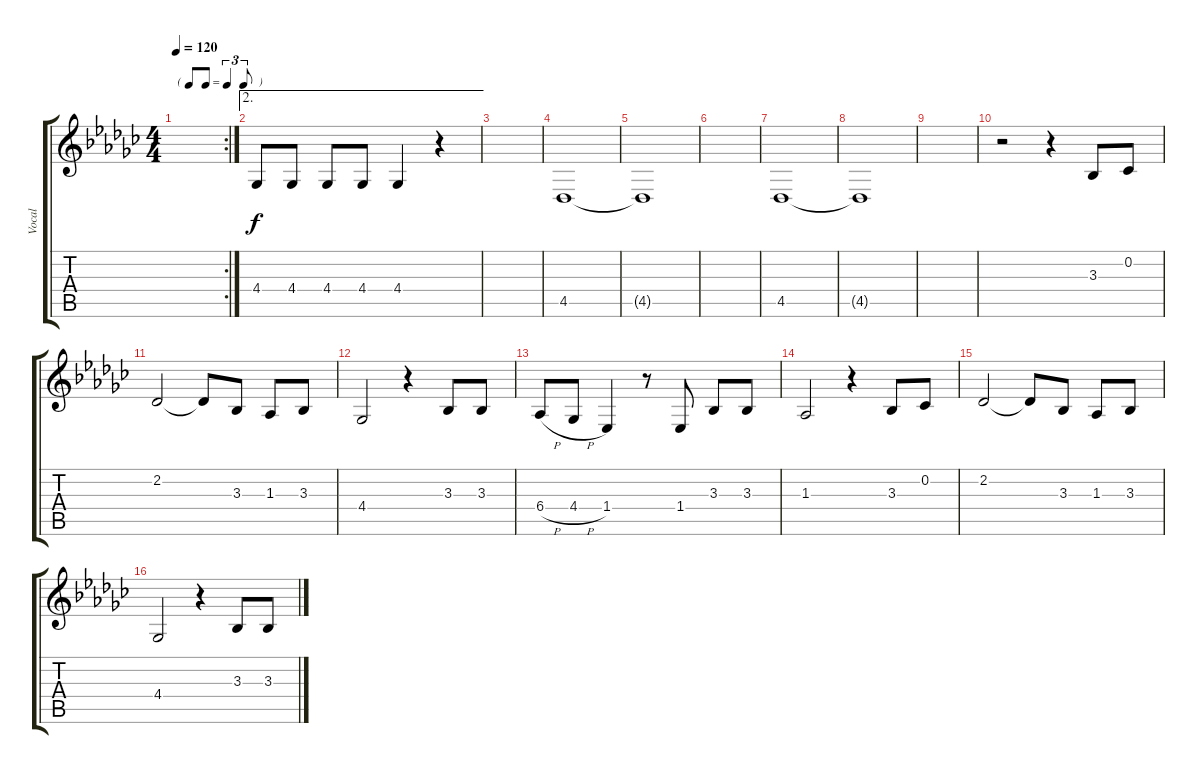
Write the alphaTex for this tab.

\track ("Vocal" "Vocal") {instrument sopranosax}
\staff {score tabs}
\tuning (E4 B3 G3 D3 A2 E2) {hide}
\rc 2
\ts (4 4)
\tf triplet8th
\tempo 120
\clef g2
\ks gb
|
\ae 2
4.4.8 4.4.8 4.4.8 4.4.8 4.4.4 r.4 |
|
4.5.1{instrument seashore} |
4.5{t}.1 |
|
4.5.1 |
4.5{t}.1 |
|
r.2{instrument sopranosax} r.4 3.3.8 0.2.8 |
2.2.2 2.2{t}.8 3.3.8 1.3.8 3.3.8 |
4.4.2 r.4 3.3.8 3.3.8 |
6.4{h}.8 4.4{h}.8 1.4.4 r.8 1.4.8 3.3.8 3.3.8 |
1.3.2 r.4 3.3.8 0.2.8 |
2.2.2 2.2{t}.8 3.3.8 1.3.8 3.3.8 |
4.4.2 r.4 3.3.8 3.3.8
